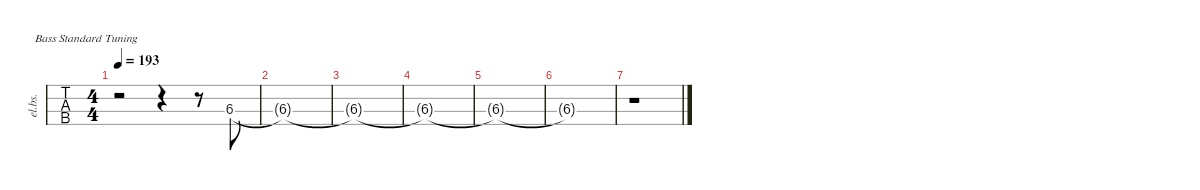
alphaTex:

\defaultSystemsLayout 4
\hideDynamics
\bracketExtendMode nobrackets
\track ("山田リョウ" "el.bs.") {instrument electricbassfinger}
\staff {tabs}
\tuning (G2 D2 A1 E1)
\ts (4 4)
\tempo 193
\clef f4
\ks bb
r.2{dy mf} r.4 r.8 6.3{acc b}.8 |
6.3{t acc b}.1 |
6.3{t acc b}.1 |
6.3{t acc b}.1 |
6.3{t acc b}.1 |
6.3{t acc b}.1 |
r.1
